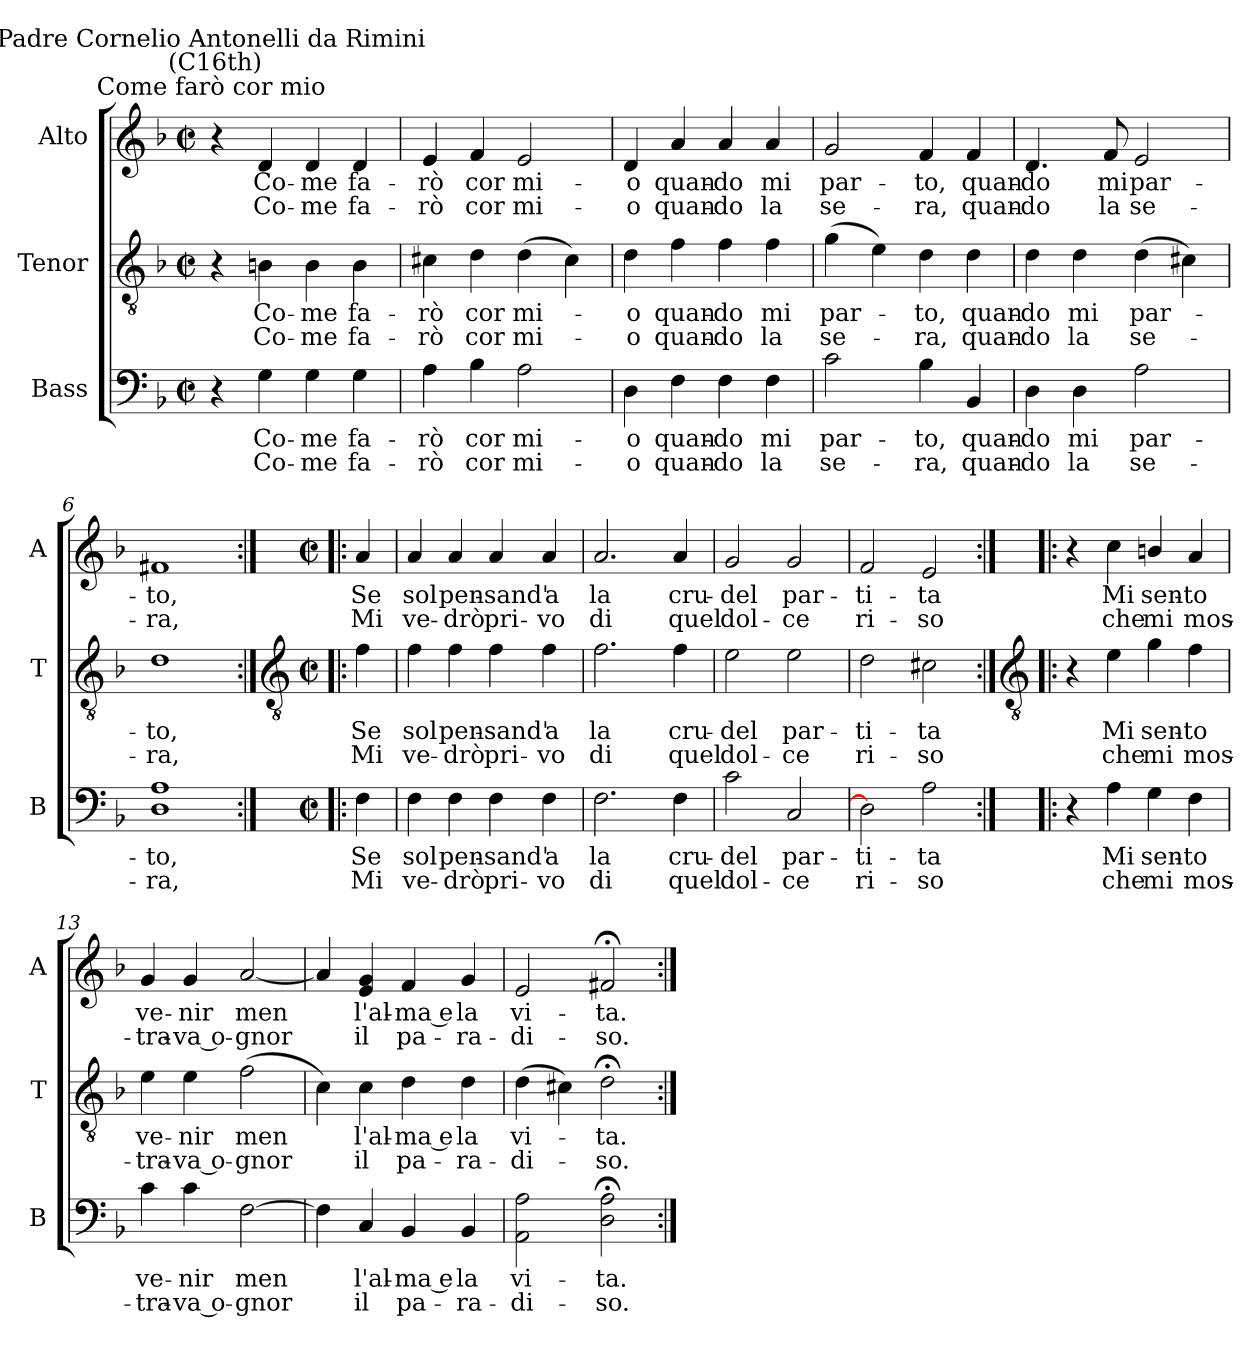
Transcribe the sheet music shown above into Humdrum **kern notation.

**kern	**text	**text	**kern	**text	**text	**kern	**text	**text
*part3	*part3	*part3	*part2	*part2	*part2	*part1	*part1	*part1
*staff3	*staff3	*staff3	*staff2	*staff2	*staff2	*staff1	*staff1	*staff1
*I"Bass	*	*	*I"Tenor	*	*	*I"Alto	*	*
*I'B	*	*	*I'T	*	*	*I'A	*	*
*clefF4	*	*	*clefGv2	*	*	*clefG2	*	*
*k[b-]	*	*	*k[b-]	*	*	*k[b-]	*	*
*F:	*	*	*F:	*	*	*F:	*	*
*M2/2	*	*	*M2/2	*	*	*M2/2	*	*
*met(c|)	*	*	*met(c|)	*	*	*met(c|)	*	*
=1	=1	=1	=1	=1	=1	=1	=1	=1
!	!	!	!	!	!	!LO:TX:a:cj:t=Come farò cor mio	!	!
!	!	!	!	!	!	!LO:TX:a:cj:t=Padre Cornelio Antonelli da Rimini\n (C16th)	!	!
4r	.	.	4r	.	.	4r	.	.
!	!LO:LY:b	!LO:LY:b	!	!LO:LY:b	!LO:LY:b	!	!LO:LY:b	!LO:LY:b
4G	Co-	-Co-	4Bn	Co-	-Co-	4d	Co-	-Co-
!	!LO:LY:b	!LO:LY:b	!	!LO:LY:b	!LO:LY:b	!	!LO:LY:b	!LO:LY:b
4G	-me	me	4B	-me	me	4d	-me	me
!	!LO:LY:b	!LO:LY:b	!	!LO:LY:b	!LO:LY:b	!	!LO:LY:b	!LO:LY:b
4G	fa-	-fa-	4B	fa-	-fa-	4d	fa-	-fa-
=2	=2	=2	=2	=2	=2	=2	=2	=2
!	!LO:LY:b	!LO:LY:b	!	!LO:LY:b	!LO:LY:b	!	!LO:LY:b	!LO:LY:b
4A	-rò	rò	4c#X	-rò	rò	4e	-rò	rò
!	!LO:LY:b	!LO:LY:b	!	!LO:LY:b	!LO:LY:b	!	!LO:LY:b	!LO:LY:b
4B-	cor	cor	4d	cor	cor	4f	cor	cor
!	!LO:LY:b	!LO:LY:b	!	!LO:LY:b	!LO:LY:b	!	!LO:LY:b	!LO:LY:b
2A	mi-	-mi-	(>4d	mi-	mi-	2e	mi-	-mi-
.	.	.	4c#)	.	.	.	.	.
=3	=3	=3	=3	=3	=3	=3	=3	=3
!	!LO:LY:b	!LO:LY:b	!	!LO:LY:b	!LO:LY:b	!	!LO:LY:b	!LO:LY:b
4D	-o	o	4d	o	o	4d	-o	o
!	!LO:LY:b	!LO:LY:b	!	!LO:LY:b	!LO:LY:b	!	!LO:LY:b	!LO:LY:b
4F	quan-	-quan-	4f	quan-	-quan-	4a	quan-	-quan-
!	!LO:LY:b	!LO:LY:b	!	!LO:LY:b	!LO:LY:b	!	!LO:LY:b	!LO:LY:b
4F	-do	do	4f	-do	do	4a	-do	do
!	!LO:LY:b	!LO:LY:b	!	!LO:LY:b	!LO:LY:b	!	!LO:LY:b	!LO:LY:b
4F	mi	la	4f	mi	la	4a	mi	la
=4	=4	=4	=4	=4	=4	=4	=4	=4
!	!LO:LY:b	!LO:LY:b	!	!LO:LY:b	!LO:LY:b	!	!LO:LY:b	!LO:LY:b
2c	par-	-se-	(>4g	par-	se-	2g	par-	-se-
.	.	.	4e)	.	.	.	.	.
!	!LO:LY:b	!LO:LY:b	!	!LO:LY:b	!LO:LY:b	!	!LO:LY:b	!LO:LY:b
4B-	-to,	ra,	4d	to,	ra,	4f	-to,	ra,
!	!LO:LY:b	!LO:LY:b	!	!LO:LY:b	!LO:LY:b	!	!LO:LY:b	!LO:LY:b
4BB-	quan-	-quan-	4d	quan-	-quan-	4f	quan-	-quan-
=5	=5	=5	=5	=5	=5	=5	=5	=5
!	!LO:LY:b	!LO:LY:b	!	!LO:LY:b	!LO:LY:b	!	!LO:LY:b	!LO:LY:b
4D	-do	do	4d	-do	do	4.d	-do	do
!	!LO:LY:b	!LO:LY:b	!	!LO:LY:b	!LO:LY:b	!	!	!
4D	mi	la	4d	mi	la	.	.	.
!	!	!	!	!	!	!	!LO:LY:b	!LO:LY:b
.	.	.	.	.	.	8f	mi	la
!	!LO:LY:b	!LO:LY:b	!	!LO:LY:b	!LO:LY:b	!	!LO:LY:b	!LO:LY:b
2A	par-	-se-	(>4d	par-	se-	2e	par-	-se-
.	.	.	4c#X)	.	.	.	.	.
=6	=6	=6	=6	=6	=6	=6	=6	=6
!	!LO:LY:b	!LO:LY:b	!	!LO:LY:b	!LO:LY:b	!	!LO:LY:b	!LO:LY:b
1D 1A	-to,	ra,	1d	to,	ra,	1f#X	-to,	ra,
!!LO:LB:g=z
=7:|!|:	=7:|!|:	=7:|!|:	=7:|!|:	=7:|!|:	=7:|!|:	=7:|!|:	=7:|!|:	=7:|!|:
*	*	*	*clefGv2	*	*	*	*	*
*M2/2	*	*	*M2/2	*	*	*M2/2	*	*
*met(c|)	*	*	*met(c|)	*	*	*met(c|)	*	*
!	!LO:LY:b	!LO:LY:b	!	!LO:LY:b	!LO:LY:b	!	!LO:LY:b	!LO:LY:b
4F	Se	Mi	4f	Se	Mi	4a	Se	Mi
=8	=8	=8	=8	=8	=8	=8	=8	=8
!	!LO:LY:b	!LO:LY:b	!	!LO:LY:b	!LO:LY:b	!	!LO:LY:b	!LO:LY:b
4F	sol	ve-	4f	sol	ve-	4a	sol	ve-
!	!LO:LY:b	!LO:LY:b	!	!LO:LY:b	!LO:LY:b	!	!LO:LY:b	!LO:LY:b
4F	-pen-	-drò	4f	-pen-	-drò	4a	-pen-	-drò
!	!LO:LY:b	!LO:LY:b	!	!LO:LY:b	!LO:LY:b	!	!LO:LY:b	!LO:LY:b
4F	sand'	pri-	4f	sand'	pri-	4a	sand'	pri-
!	!LO:LY:b	!LO:LY:b	!	!LO:LY:b	!LO:LY:b	!	!LO:LY:b	!LO:LY:b
4F	-a	vo	4f	-a	vo	4a	-a	vo
=9	=9	=9	=9	=9	=9	=9	=9	=9
!	!LO:LY:b	!LO:LY:b	!	!LO:LY:b	!LO:LY:b	!	!LO:LY:b	!LO:LY:b
2.F	la	di	2.f	la	di	2.a	la	di
!	!LO:LY:b	!LO:LY:b	!	!LO:LY:b	!LO:LY:b	!	!LO:LY:b	!LO:LY:b
4F	cru-	-quel	4f	cru-	-quel	4a	cru-	-quel
=10	=10	=10	=10	=10	=10	=10	=10	=10
!	!LO:LY:b	!LO:LY:b	!	!LO:LY:b	!LO:LY:b	!	!LO:LY:b	!LO:LY:b
2c	del	dol-	2e	del	dol-	2g	del	dol-
!	!LO:LY:b	!LO:LY:b	!	!LO:LY:b	!LO:LY:b	!	!LO:LY:b	!LO:LY:b
2C	-par-	-ce	2e	-par-	-ce	2g	-par-	-ce
=11	=11	=11	=11	=11	=11	=11	=11	=11
!	!LO:LY:b	!LO:LY:b	!	!LO:LY:b	!LO:LY:b	!	!LO:LY:b	!LO:LY:b
2D]	ti-	-ri-	2d	ti-	-ri-	2f	ti-	-ri-
!	!LO:LY:b	!LO:LY:b	!	!LO:LY:b	!LO:LY:b	!	!LO:LY:b	!LO:LY:b
2A	-ta	so	2c#X	-ta	so	2e	-ta	so
!!LO:LB:g=z
=12:|!|:	=12:|!|:	=12:|!|:	=12:|!|:	=12:|!|:	=12:|!|:	=12:|!|:	=12:|!|:	=12:|!|:
*	*	*	*clefGv2	*	*	*	*	*
4r	.	.	4r	.	.	4r	.	.
!	!LO:LY:b	!LO:LY:b	!	!LO:LY:b	!LO:LY:b	!	!LO:LY:b	!LO:LY:b
4A	Mi	che	4e	Mi	che	4cc	Mi	che
!	!LO:LY:b	!LO:LY:b	!	!LO:LY:b	!LO:LY:b	!	!LO:LY:b	!LO:LY:b
4G	sen-	-mi	4g	sen-	-mi	4bn/	sen-	-mi
!	!LO:LY:b	!LO:LY:b	!	!LO:LY:b	!LO:LY:b	!	!LO:LY:b	!LO:LY:b
4F	to	mos-	4f	to	mos-	4a	to	mos-
=13	=13	=13	=13	=13	=13	=13	=13	=13
!	!LO:LY:b	!LO:LY:b	!	!LO:LY:b	!LO:LY:b	!	!LO:LY:b	!LO:LY:b
4c	-ve-	-tra-	4e	-ve-	-tra-	4g	-ve-	-tra-
!	!LO:LY:b	!LO:LY:b	!	!LO:LY:b	!LO:LY:b	!	!LO:LY:b	!LO:LY:b
4c	-nir	va o-	4e	-nir	va o-	4g	-nir	va o-
!	!LO:LY:b	!LO:LY:b	!	!LO:LY:b	!LO:LY:b	!	!LO:LY:b	!LO:LY:b
[2F	-men	gnor	(>2f	-men	gnor	[2a	-men	gnor
=14	=14	=14	=14	=14	=14	=14	=14	=14
4F]	.	.	4c)	.	.	4a]	.	.
!	!LO:LY:b	!LO:LY:b	!	!LO:LY:b	!LO:LY:b	!	!LO:LY:b	!LO:LY:b
4C	l'al-	-il	4c	l'al-	-il	4e 4g	l'al-	-il
!	!LO:LY:b	!LO:LY:b	!	!LO:LY:b	!LO:LY:b	!	!LO:LY:b	!LO:LY:b
4BB-	ma e	pa-	4d	ma e	pa-	4f	ma e	pa-
!	!LO:LY:b	!LO:LY:b	!	!LO:LY:b	!LO:LY:b	!	!LO:LY:b	!LO:LY:b
4BB-	-la	ra-	4d	-la	ra-	4g	-la	ra-
=15	=15	=15	=15	=15	=15	=15	=15	=15
!	!LO:LY:b	!LO:LY:b	!	!LO:LY:b	!LO:LY:b	!	!LO:LY:b	!LO:LY:b
2AA 2A	-vi-	-di-	(>4d	-vi-	di-	2e	-vi-	-di-
.	.	.	4c#X)	.	.	.	.	.
!	!LO:LY:b	!LO:LY:b	!	!LO:LY:b	!LO:LY:b	!	!LO:LY:b	!LO:LY:b
2D;< 2A;<	-ta.	so.	2d;<	ta.	so.	2f#X;<	-ta.	so.
=:|!	=:|!	=:|!	=:|!	=:|!	=:|!	=:|!	=:|!	=:|!
*-	*-	*-	*-	*-	*-	*-	*-	*-
